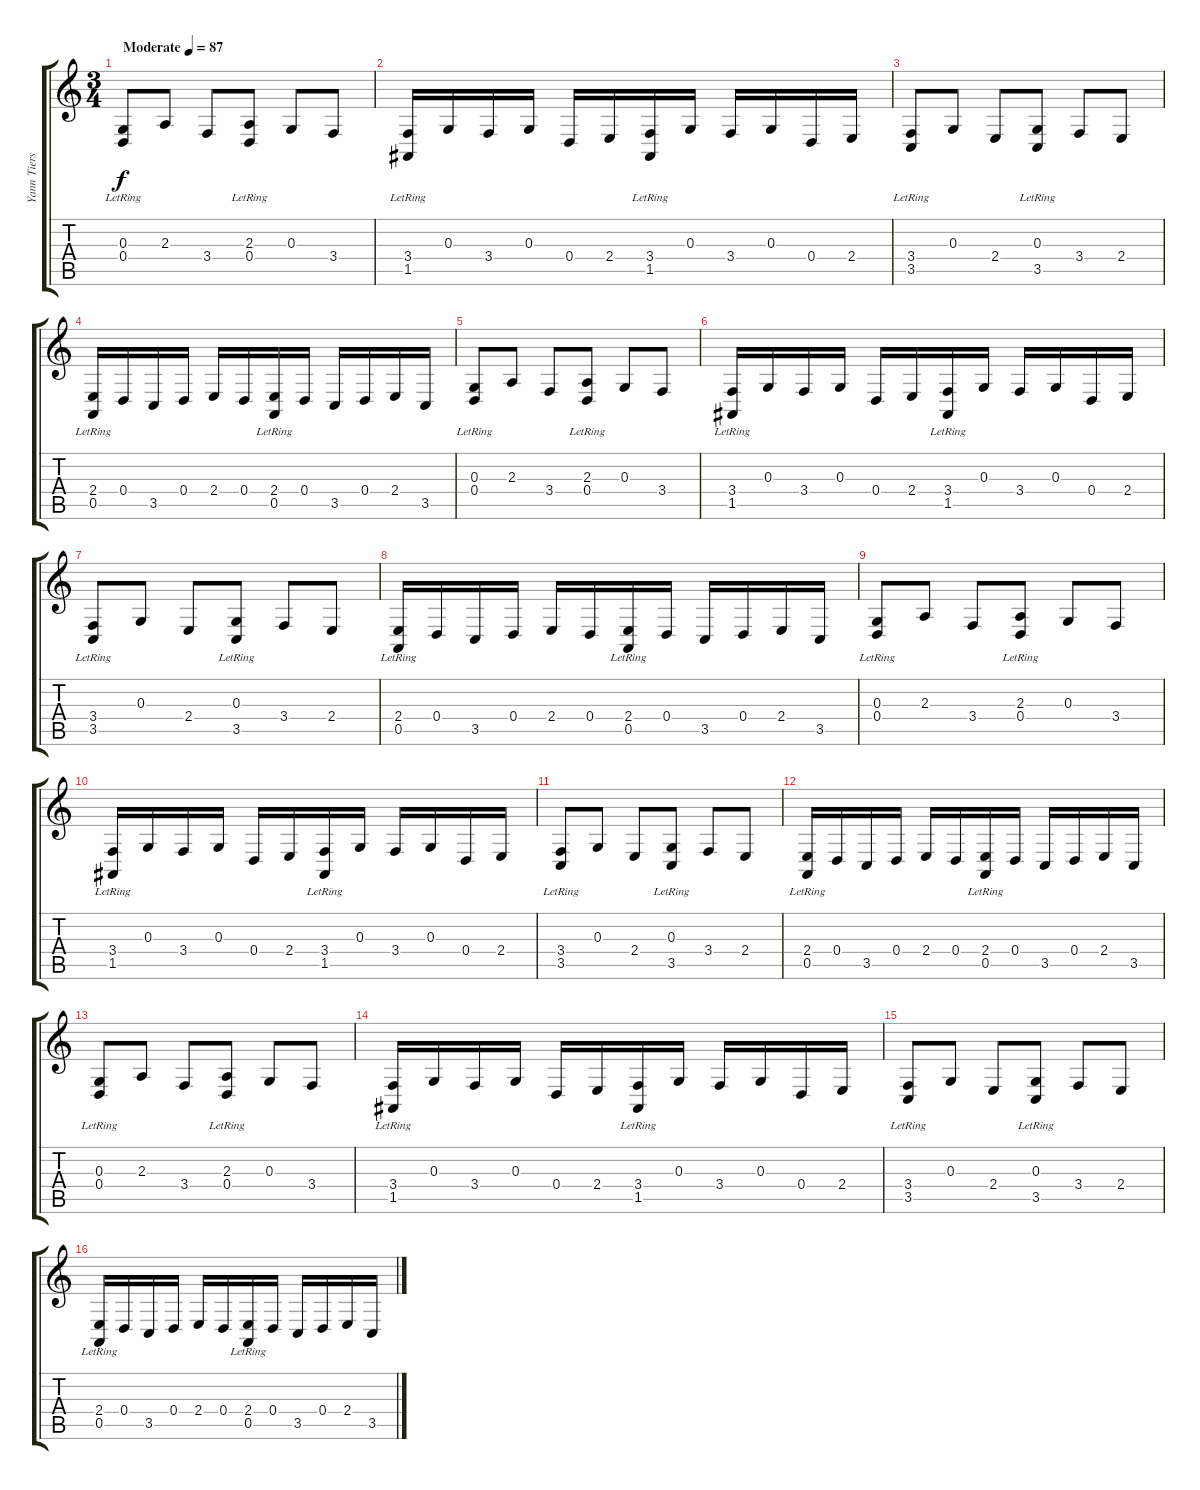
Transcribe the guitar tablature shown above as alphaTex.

\track ("Yann Tiersen" "Yann Tiers") {instrument harpsichord}
\staff {score tabs}
\tuning (E4 B3 G3 D3 A2 E2) {hide}
\ts (3 4)
\tempo (87 "Moderate")
\clef g2
\ks c
(0.3 0.4{lr}).8{dy f instrument harpsichord} 2.3.8 3.4.8 (2.3 0.4{lr}).8 0.3.8 3.4.8 |
(3.4 1.5{lr}).16 0.3.16 3.4.16 0.3.16 0.4.16 2.4.16 (3.4 1.5{lr}).16 0.3.16 3.4.16 0.3.16 0.4.16 2.4.16 |
(3.4 3.5{lr}).8 0.3.8 2.4.8 (0.3 3.5{lr}).8 3.4.8 2.4.8 |
(2.4 0.5{lr}).16 0.4.16 3.5.16 0.4.16 2.4.16 0.4.16 (2.4 0.5{lr}).16 0.4.16 3.5.16 0.4.16 2.4.16 3.5.16 |
(0.3 0.4{lr}).8 2.3.8 3.4.8 (2.3 0.4{lr}).8 0.3.8 3.4.8 |
(3.4 1.5{lr}).16 0.3.16 3.4.16 0.3.16 0.4.16 2.4.16 (3.4 1.5{lr}).16 0.3.16 3.4.16 0.3.16 0.4.16 2.4.16 |
(3.4 3.5{lr}).8 0.3.8 2.4.8 (0.3 3.5{lr}).8 3.4.8 2.4.8 |
(2.4 0.5{lr}).16 0.4.16 3.5.16 0.4.16 2.4.16 0.4.16 (2.4 0.5{lr}).16 0.4.16 3.5.16 0.4.16 2.4.16 3.5.16 |
(0.3 0.4{lr}).8 2.3.8 3.4.8 (2.3 0.4{lr}).8 0.3.8 3.4.8 |
(3.4 1.5{lr}).16 0.3.16 3.4.16 0.3.16 0.4.16 2.4.16 (3.4 1.5{lr}).16 0.3.16 3.4.16 0.3.16 0.4.16 2.4.16 |
(3.4 3.5{lr}).8 0.3.8 2.4.8 (0.3 3.5{lr}).8 3.4.8 2.4.8 |
(2.4 0.5{lr}).16 0.4.16 3.5.16 0.4.16 2.4.16 0.4.16 (2.4 0.5{lr}).16 0.4.16 3.5.16 0.4.16 2.4.16 3.5.16 |
(0.3 0.4{lr}).8 2.3.8 3.4.8 (2.3 0.4{lr}).8 0.3.8 3.4.8 |
(3.4 1.5{lr}).16 0.3.16 3.4.16 0.3.16 0.4.16 2.4.16 (3.4 1.5{lr}).16 0.3.16 3.4.16 0.3.16 0.4.16 2.4.16 |
(3.4 3.5{lr}).8 0.3.8 2.4.8 (0.3 3.5{lr}).8 3.4.8 2.4.8 |
(2.4 0.5{lr}).16 0.4.16 3.5.16 0.4.16 2.4.16 0.4.16 (2.4 0.5{lr}).16 0.4.16 3.5.16 0.4.16 2.4.16 3.5.16
